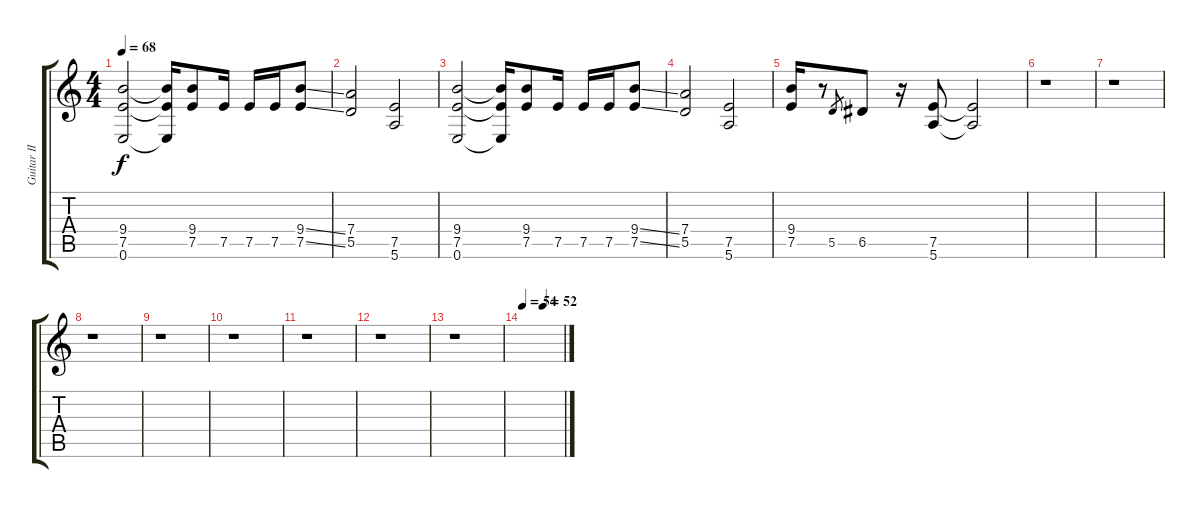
\track ("Guitar II" "Guitar II") {instrument distortionguitar}
\staff {score tabs}
\tuning (E4 B3 G3 D3 A2 E2) {hide}
\ts (4 4)
\tempo 68
\clef g2
\ks c
(9.4 7.5 0.6).2{dy f} (9.4{t} 7.5{t} 0.6{t}).16 (9.4 7.5).8 7.5.16 7.5.16 7.5.16 (9.4{ss} 7.5{ss}).8 |
(7.4 5.5).2 (7.5 5.6).2 |
(9.4 7.5 0.6).2 (9.4{t} 7.5{t} 0.6{t}).16 (9.4 7.5).8 7.5.16 7.5.16 7.5.16 (9.4{ss} 7.5{ss}).8 |
(7.4 5.5).2 (7.5 5.6).2 |
(9.4 7.5).16 r.8 5.5.8{gr} 6.5.8 r.16 (7.5 5.6).8 (7.5{t} 5.6{t}).2 |
r.1 |
r.1 |
r.1 |
r.1 |
r.1 |
r.1 |
r.1 |
r.1 |
\tempo 54
\tempo (52 0.5)
